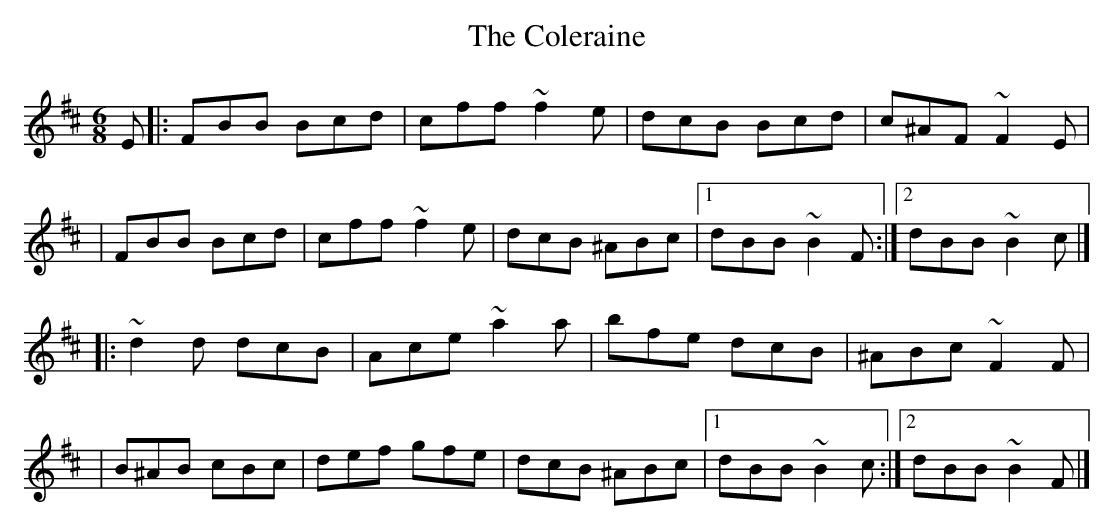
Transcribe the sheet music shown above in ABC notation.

X:1
T:The Coleraine
M:6/8
L:1/8
K:Bm
E|:FBB Bcd|cff ~f2e|dcB Bcd|c^AF ~F2E|
|FBB Bcd|cff ~f2e|dcB ^ABc|1 dBB ~B2F:|2 dBB ~B2c|]
|:~d2d dcB|Ace ~a2a|bfe dcB|^ABc ~F2F|
|B^AB cBc|def gfe|dcB ^ABc|1 dBB ~B2c:|2 dBB ~B2F|]
